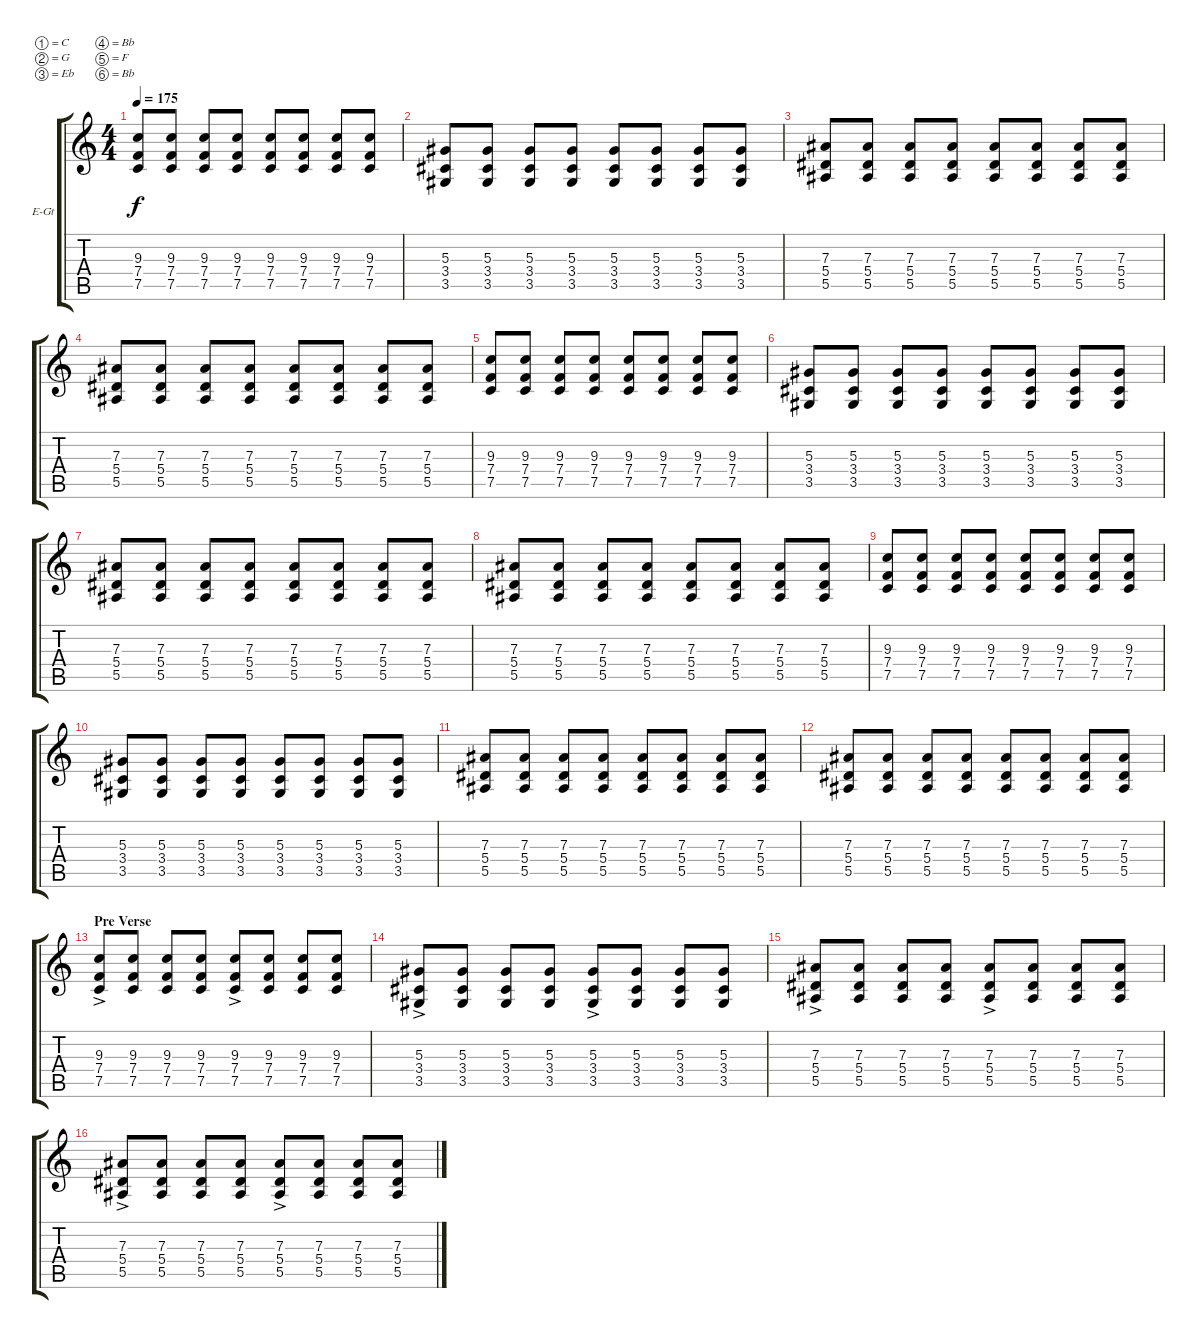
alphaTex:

\bracketExtendMode groupsimilarinstruments
\firstSystemTrackNameOrientation horizontal
\otherSystemsTrackNameOrientation horizontal
\track ("Pat Pattison" "E-Gt") {instrument distortionguitar}
\staff {score tabs}
\tuning (C4 G3 Eb3 Bb2 F2 Bb1)
\ts (4 4)
\tempo 175
\clef g2
\ks c
(7.5 7.4 9.3).8{dy f} (9.3 7.4 7.5).8 (9.3 7.4 7.5).8 (9.3 7.4 7.5).8 (9.3 7.4 7.5).8 (9.3 7.4 7.5).8 (9.3 7.4 7.5).8 (9.3 7.4 7.5).8 |
(5.3 3.4 3.5).8 (5.3 3.4 3.5).8 (5.3 3.4 3.5).8 (5.3 3.4 3.5).8 (5.3 3.4 3.5).8 (5.3 3.4 3.5).8 (5.3 3.4 3.5).8 (5.3 3.4 3.5).8 |
(7.3 5.5 5.4).8 (7.3 5.5 5.4).8 (7.3 5.5 5.4).8 (7.3 5.5 5.4).8 (7.3 5.5 5.4).8 (7.3 5.5 5.4).8 (7.3 5.5 5.4).8 (7.3 5.5 5.4).8 |
(7.3 5.5 5.4).8 (7.3 5.5 5.4).8 (7.3 5.5 5.4).8 (7.3 5.5 5.4).8 (7.3 5.5 5.4).8 (7.3 5.5 5.4).8 (7.3 5.5 5.4).8 (7.3 5.5 5.4).8 |
(7.5 7.4 9.3).8 (9.3 7.4 7.5).8 (9.3 7.4 7.5).8 (9.3 7.4 7.5).8 (9.3 7.4 7.5).8 (9.3 7.4 7.5).8 (9.3 7.4 7.5).8 (9.3 7.4 7.5).8 |
(5.3 3.4 3.5).8 (5.3 3.4 3.5).8 (5.3 3.4 3.5).8 (5.3 3.4 3.5).8 (5.3 3.4 3.5).8 (5.3 3.4 3.5).8 (5.3 3.4 3.5).8 (5.3 3.4 3.5).8 |
(7.3 5.5 5.4).8 (7.3 5.5 5.4).8 (7.3 5.5 5.4).8 (7.3 5.5 5.4).8 (7.3 5.5 5.4).8 (7.3 5.5 5.4).8 (7.3 5.5 5.4).8 (7.3 5.5 5.4).8 |
(7.3 5.5 5.4).8 (7.3 5.5 5.4).8 (7.3 5.5 5.4).8 (7.3 5.5 5.4).8 (7.3 5.5 5.4).8 (7.3 5.5 5.4).8 (7.3 5.5 5.4).8 (7.3 5.5 5.4).8 |
(7.5 7.4 9.3).8 (9.3 7.4 7.5).8 (9.3 7.4 7.5).8 (9.3 7.4 7.5).8 (9.3 7.4 7.5).8 (9.3 7.4 7.5).8 (9.3 7.4 7.5).8 (9.3 7.4 7.5).8 |
(5.3 3.4 3.5).8 (5.3 3.4 3.5).8 (5.3 3.4 3.5).8 (5.3 3.4 3.5).8 (5.3 3.4 3.5).8 (5.3 3.4 3.5).8 (5.3 3.4 3.5).8 (5.3 3.4 3.5).8 |
(7.3 5.5 5.4).8 (7.3 5.5 5.4).8 (7.3 5.5 5.4).8 (7.3 5.5 5.4).8 (7.3 5.5 5.4).8 (7.3 5.5 5.4).8 (7.3 5.5 5.4).8 (7.3 5.5 5.4).8 |
(7.3 5.5 5.4).8 (7.3 5.5 5.4).8 (7.3 5.5 5.4).8 (7.3 5.5 5.4).8 (7.3 5.5 5.4).8 (7.3 5.5 5.4).8 (7.3 5.5 5.4).8 (7.3 5.5 5.4).8 |
\section ("" "Pre Verse")
(7.5{ac} 7.4{ac} 9.3{ac}).8 (9.3 7.4 7.5).8 (9.3 7.4 7.5).8 (9.3 7.4 7.5).8 (9.3{ac} 7.4{ac} 7.5{ac}).8 (9.3 7.4 7.5).8 (9.3 7.4 7.5).8 (9.3 7.4 7.5).8 |
(5.3{ac} 3.4{ac} 3.5{ac}).8 (5.3 3.4 3.5).8 (5.3 3.4 3.5).8 (5.3 3.4 3.5).8 (5.3{ac} 3.4{ac} 3.5{ac}).8 (5.3 3.4 3.5).8 (5.3 3.4 3.5).8 (5.3 3.4 3.5).8 |
(7.3{ac} 5.5{ac} 5.4{ac}).8 (7.3 5.5 5.4).8 (7.3 5.5 5.4).8 (7.3 5.5 5.4).8 (7.3{ac} 5.5{ac} 5.4{ac}).8 (7.3 5.5 5.4).8 (7.3 5.5 5.4).8 (7.3 5.5 5.4).8 |
(7.3{ac} 5.5{ac} 5.4{ac}).8 (7.3 5.5 5.4).8 (7.3 5.5 5.4).8 (7.3 5.5 5.4).8 (7.3{ac} 5.5{ac} 5.4{ac}).8 (7.3 5.5 5.4).8 (7.3 5.5 5.4).8 (7.3 5.5 5.4).8
